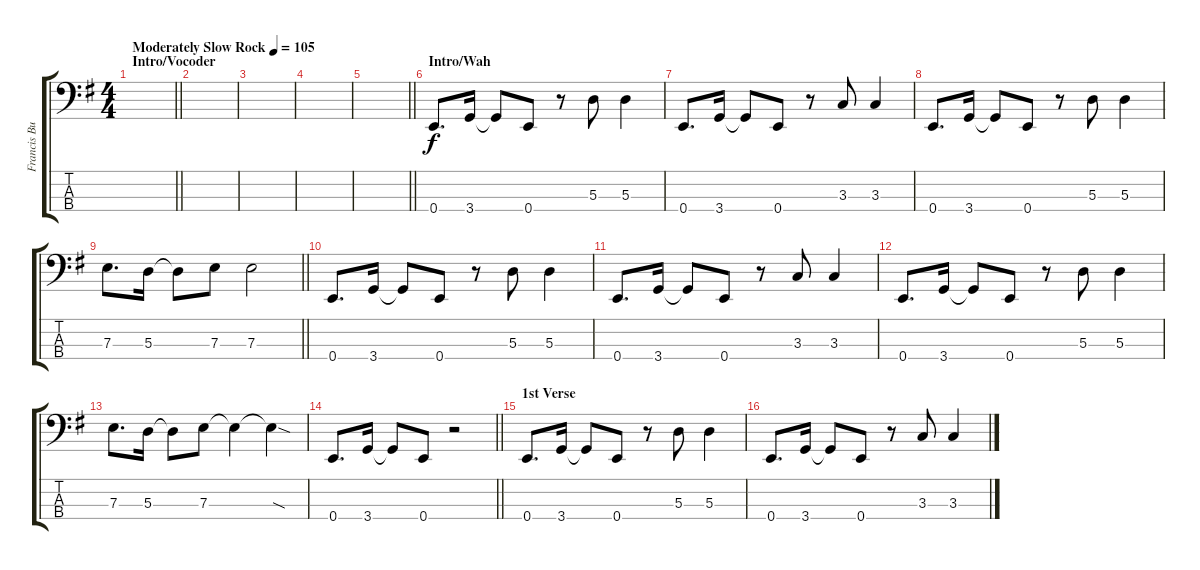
\track ("Francis Buchholz" "Francis Bu") {instrument electricbasspick}
\staff {score tabs}
\tuning (G2 D2 A1 E1) {hide}
\ts (4 4)
\section ("" "Intro/Vocoder")
\tempo (105 "Moderately Slow Rock")
\clef f4
\barLineRight lightlight
\ks g
|
|
|
|
\barLineRight lightlight
|
\section ("" "Intro/Wah")
0.4.8{d} 3.4.16 3.4{t}.8 0.4.8 r.8 5.3.8 5.3.4 |
0.4.8{d} 3.4.16 3.4{t}.8 0.4.8 r.8 3.3.8 3.3.4 |
0.4.8{d} 3.4.16 3.4{t}.8 0.4.8 r.8 5.3.8 5.3.4 |
\barLineRight lightlight
7.3.8{d} 5.3.16 5.3{t}.8 7.3.8 7.3.2 |
0.4.8{d} 3.4.16 3.4{t}.8 0.4.8 r.8 5.3.8 5.3.4 |
0.4.8{d} 3.4.16 3.4{t}.8 0.4.8 r.8 3.3.8 3.3.4 |
0.4.8{d} 3.4.16 3.4{t}.8 0.4.8 r.8 5.3.8 5.3.4 |
7.3.8{d} 5.3.16 5.3{t}.8 7.3.8 7.3{t}.4 7.3{sod t}.4 |
\barLineRight lightlight
0.4.8{d} 3.4.16 3.4{t}.8 0.4.8 r.2 |
\section ("" "1st Verse")
0.4.8{d} 3.4.16 3.4{t}.8 0.4.8 r.8 5.3.8 5.3.4 |
0.4.8{d} 3.4.16 3.4{t}.8 0.4.8 r.8 3.3.8 3.3.4
